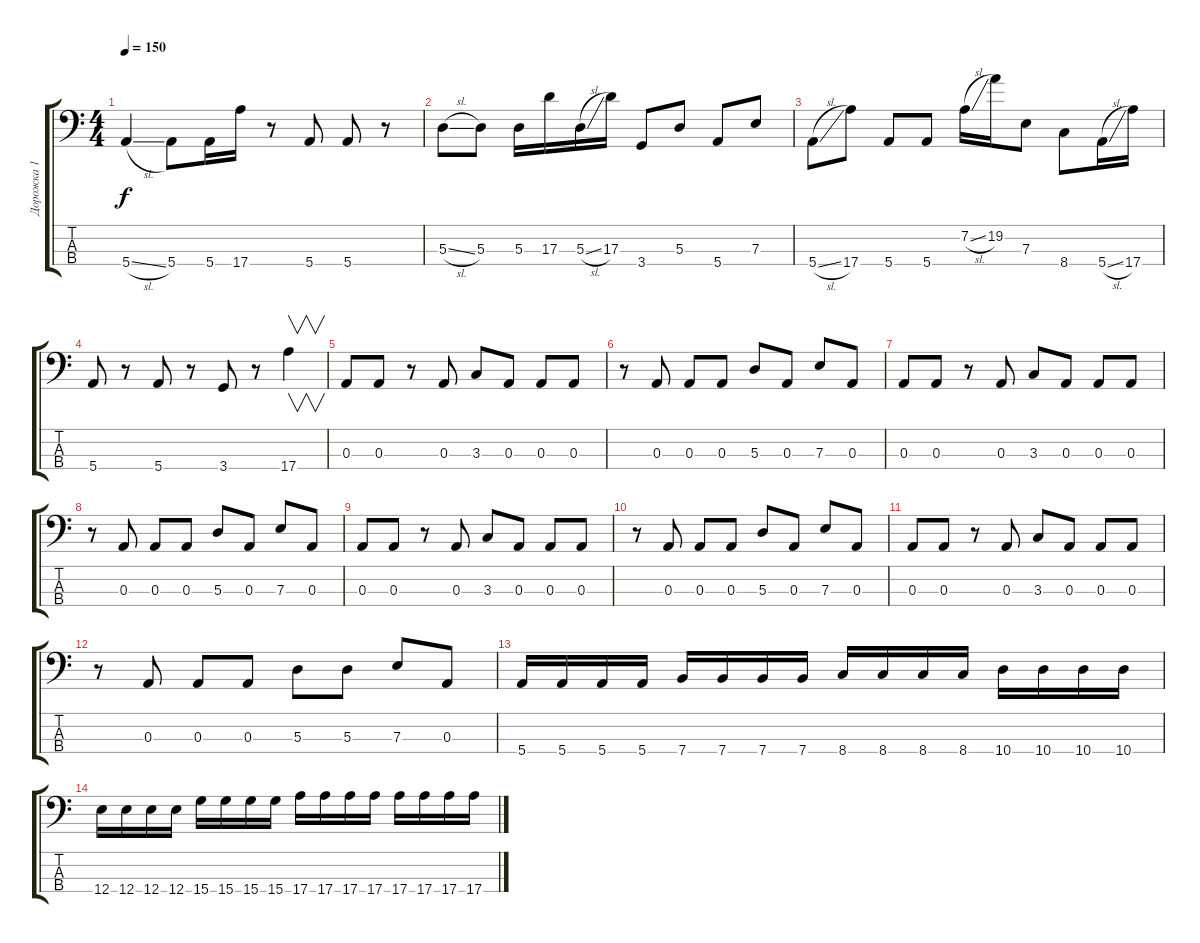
\track ("Дорожка 1" "Дорожка 1") {instrument synthbass1}
\staff {score tabs}
\tuning (G2 D2 A1 E1) {hide}
\ts (4 4)
\tempo 150
\clef f4
\ks c
5.4{sl}.4{dy f} 5.4.8 5.4.16 17.4.16 r.8 5.4.8 5.4.8 r.8 |
5.3{sl}.8 5.3.8 5.3.16 17.3.16 5.3{sl}.16 17.3.16 3.4.8 5.3.8 5.4.8 7.3.8 |
5.4{sl}.8 17.4.8 5.4.8 5.4.8 7.2{sl}.16 19.2.16 7.3.8 8.4.8 5.4{sl}.16 17.4.16 |
5.4.8 r.8 5.4.8 r.8 3.4.8 r.8 17.4.4{v} |
0.3.8 0.3.8 r.8 0.3.8 3.3.8 0.3.8 0.3.8 0.3.8 |
r.8 0.3.8 0.3.8 0.3.8 5.3.8 0.3.8 7.3.8 0.3.8 |
0.3.8 0.3.8 r.8 0.3.8 3.3.8 0.3.8 0.3.8 0.3.8 |
r.8 0.3.8 0.3.8 0.3.8 5.3.8 0.3.8 7.3.8 0.3.8 |
0.3.8 0.3.8 r.8 0.3.8 3.3.8 0.3.8 0.3.8 0.3.8 |
r.8 0.3.8 0.3.8 0.3.8 5.3.8 0.3.8 7.3.8 0.3.8 |
0.3.8 0.3.8 r.8 0.3.8 3.3.8 0.3.8 0.3.8 0.3.8 |
r.8 0.3.8 0.3.8 0.3.8 5.3.8 5.3.8 7.3.8 0.3.8 |
5.4.16 5.4.16 5.4.16 5.4.16 7.4.16 7.4.16 7.4.16 7.4.16 8.4.16 8.4.16 8.4.16 8.4.16 10.4.16 10.4.16 10.4.16 10.4.16 |
12.4.16 12.4.16 12.4.16 12.4.16 15.4.16 15.4.16 15.4.16 15.4.16 17.4.16 17.4.16 17.4.16 17.4.16 17.4.16 17.4.16 17.4.16 17.4.16
